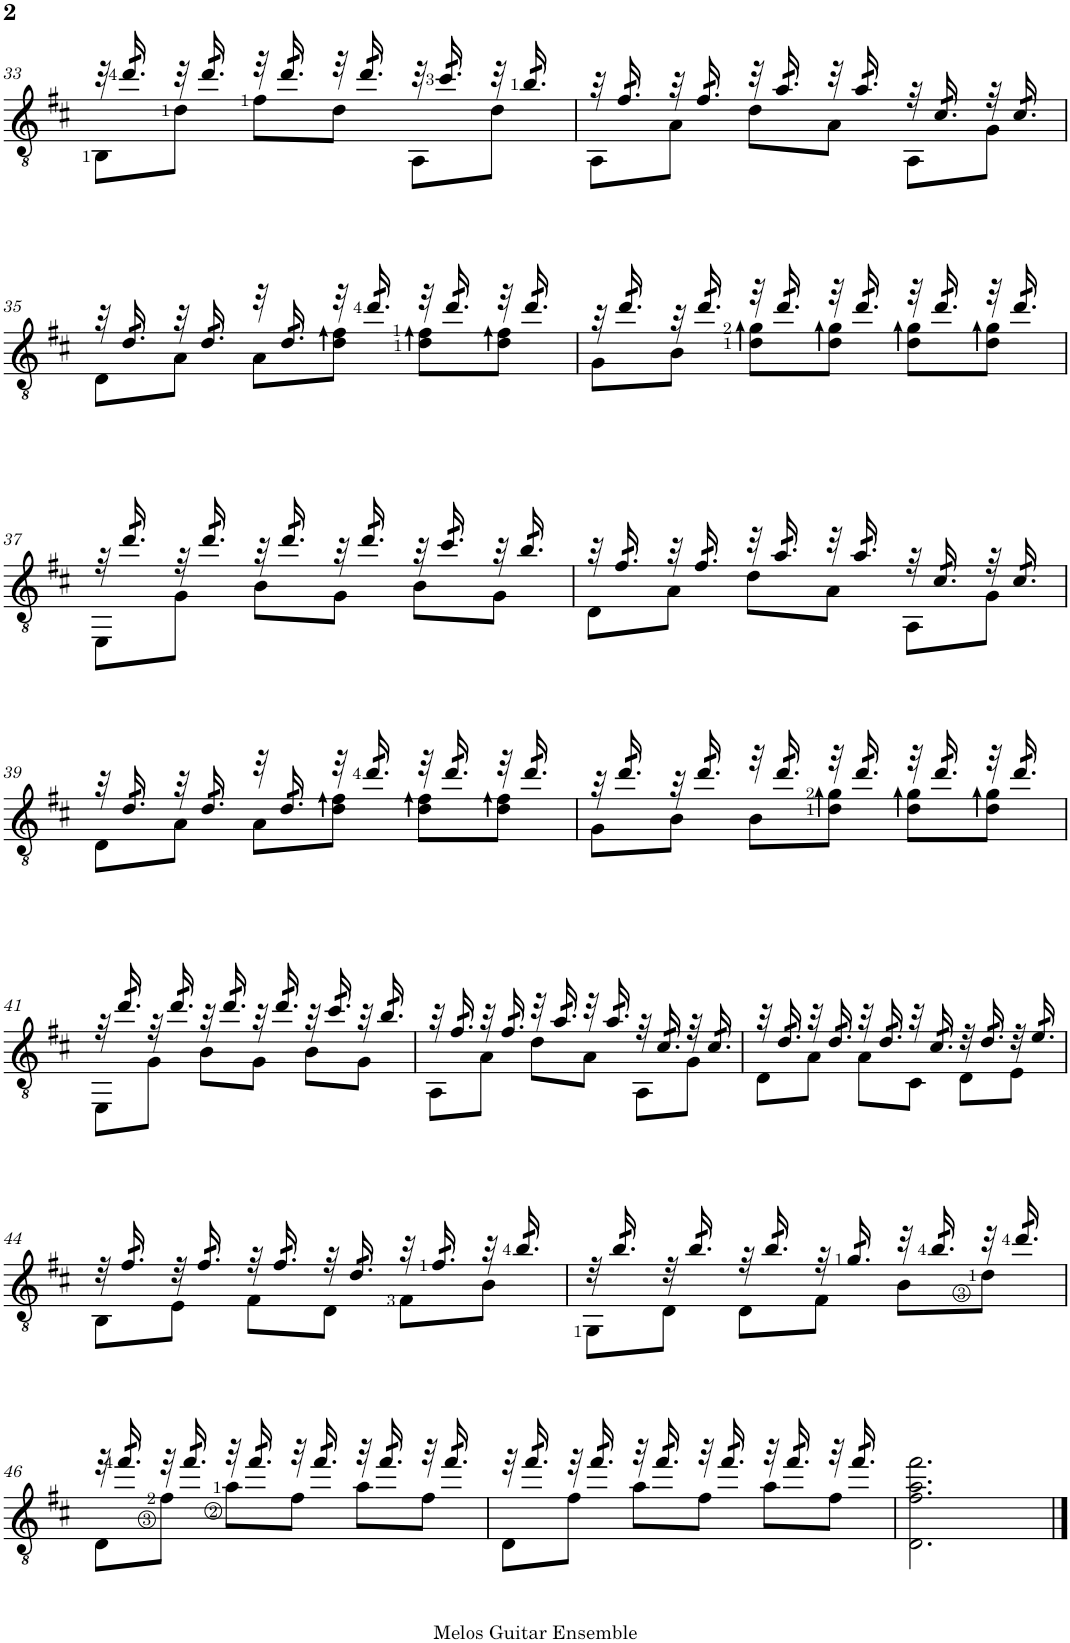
**kern
*part1
*staff1
*I"클래식 기타
!!LO:PB:g=z
*clefGv2
*k[f#c#]
*M3/4
=33
*^
32r	8BB\L
*tremolo	*
32dd/	.
32dd/	.
32dd/	.
*Xtremolo	*
32r	8d\J
*tremolo	*
32dd/	.
32dd/	.
32dd/	.
*Xtremolo	*
32r	8f#\L
*tremolo	*
32dd/	.
32dd/	.
32dd/	.
*Xtremolo	*
32r	8d\J
*tremolo	*
32dd/	.
32dd/	.
32dd/	.
*Xtremolo	*
32r	8AA\L
*tremolo	*
32cc#/	.
32cc#/	.
32cc#/	.
*Xtremolo	*
32r	8d\J
*tremolo	*
32b/	.
32b/	.
32b/	.
*Xtremolo	*
=34	=34
32r	8AA\L
*tremolo	*
32f#/	.
32f#/	.
32f#/	.
*Xtremolo	*
32r	8A\J
*tremolo	*
32f#/	.
32f#/	.
32f#/	.
*Xtremolo	*
32r	8d\L
*tremolo	*
32a/	.
32a/	.
32a/	.
*Xtremolo	*
32r	8A\J
*tremolo	*
32a/	.
32a/	.
32a/	.
*Xtremolo	*
32r	8AA\L
*tremolo	*
32c#/	.
32c#/	.
32c#/	.
*Xtremolo	*
32r	8G\J
*tremolo	*
32c#/	.
32c#/	.
32c#/	.
*Xtremolo	*
!!LO:LB:g=z	!!
=35	=35
32r	8D\L
*tremolo	*
32d/	.
32d/	.
32d/	.
*Xtremolo	*
32r	8A\J
*tremolo	*
32d/	.
32d/	.
32d/	.
*Xtremolo	*
32r	8A\L
*tremolo	*
32d/	.
32d/	.
32d/	.
*Xtremolo	*
32r	8d\:: 8f#\::J
*tremolo	*
32dd/	.
32dd/	.
32dd/	.
*Xtremolo	*
32r	8d\:: 8f#\::L
*tremolo	*
32dd/	.
32dd/	.
32dd/	.
*Xtremolo	*
32r	8d\:: 8f#\::J
*tremolo	*
32dd/	.
32dd/	.
32dd/	.
*Xtremolo	*
=36	=36
32r	8G\L
*tremolo	*
32dd/	.
32dd/	.
32dd/	.
*Xtremolo	*
32r	8B\J
*tremolo	*
32dd/	.
32dd/	.
32dd/	.
*Xtremolo	*
32r	8d\:: 8g\::L
*tremolo	*
32dd/	.
32dd/	.
32dd/	.
*Xtremolo	*
32r	8d\:: 8g\::J
*tremolo	*
32dd/	.
32dd/	.
32dd/	.
*Xtremolo	*
32r	8d\:: 8g\::L
*tremolo	*
32dd/	.
32dd/	.
32dd/	.
*Xtremolo	*
32r	8d\:: 8g\::J
*tremolo	*
32dd/	.
32dd/	.
32dd/	.
*Xtremolo	*
!!LO:LB:g=z	!!
=37	=37
32r	8EE\L
*tremolo	*
32dd/	.
32dd/	.
32dd/	.
*Xtremolo	*
32r	8G\J
*tremolo	*
32dd/	.
32dd/	.
32dd/	.
*Xtremolo	*
32r	8B\L
*tremolo	*
32dd/	.
32dd/	.
32dd/	.
*Xtremolo	*
32r	8G\J
*tremolo	*
32dd/	.
32dd/	.
32dd/	.
*Xtremolo	*
32r	8B\L
*tremolo	*
32cc#/	.
32cc#/	.
32cc#/	.
*Xtremolo	*
32r	8G\J
*tremolo	*
32b/	.
32b/	.
32b/	.
*Xtremolo	*
=38	=38
32r	8D\L
*tremolo	*
32f#/	.
32f#/	.
32f#/	.
*Xtremolo	*
32r	8A\J
*tremolo	*
32f#/	.
32f#/	.
32f#/	.
*Xtremolo	*
32r	8d\L
*tremolo	*
32a/	.
32a/	.
32a/	.
*Xtremolo	*
32r	8A\J
*tremolo	*
32a/	.
32a/	.
32a/	.
*Xtremolo	*
32r	8AA\L
*tremolo	*
32c#/	.
32c#/	.
32c#/	.
*Xtremolo	*
32r	8G\J
*tremolo	*
32c#/	.
32c#/	.
32c#/	.
*Xtremolo	*
!!LO:LB:g=z	!!
=39	=39
32r	8D\L
*tremolo	*
32d/	.
32d/	.
32d/	.
*Xtremolo	*
32r	8A\J
*tremolo	*
32d/	.
32d/	.
32d/	.
*Xtremolo	*
32r	8A\L
*tremolo	*
32d/	.
32d/	.
32d/	.
*Xtremolo	*
32r	8d\:: 8f#\::J
*tremolo	*
32dd/	.
32dd/	.
32dd/	.
*Xtremolo	*
32r	8d\:: 8f#\::L
*tremolo	*
32dd/	.
32dd/	.
32dd/	.
*Xtremolo	*
32r	8d\:: 8f#\::J
*tremolo	*
32dd/	.
32dd/	.
32dd/	.
*Xtremolo	*
=40	=40
32r	8G\L
*tremolo	*
32dd/	.
32dd/	.
32dd/	.
*Xtremolo	*
32r	8B\J
*tremolo	*
32dd/	.
32dd/	.
32dd/	.
*Xtremolo	*
32r	8B\L
*tremolo	*
32dd/	.
32dd/	.
32dd/	.
*Xtremolo	*
32r	8d\:: 8g\::J
*tremolo	*
32dd/	.
32dd/	.
32dd/	.
*Xtremolo	*
32r	8d\:: 8g\::L
*tremolo	*
32dd/	.
32dd/	.
32dd/	.
*Xtremolo	*
32r	8d\:: 8g\::J
*tremolo	*
32dd/	.
32dd/	.
32dd/	.
*Xtremolo	*
!!LO:LB:g=z	!!
=41	=41
32r	8EE\L
*tremolo	*
32dd/	.
32dd/	.
32dd/	.
*Xtremolo	*
32r	8G\J
*tremolo	*
32dd/	.
32dd/	.
32dd/	.
*Xtremolo	*
32r	8B\L
*tremolo	*
32dd/	.
32dd/	.
32dd/	.
*Xtremolo	*
32r	8G\J
*tremolo	*
32dd/	.
32dd/	.
32dd/	.
*Xtremolo	*
32r	8B\L
*tremolo	*
32cc#/	.
32cc#/	.
32cc#/	.
*Xtremolo	*
32r	8G\J
*tremolo	*
32b/	.
32b/	.
32b/	.
*Xtremolo	*
=42	=42
32r	8AA\L
*tremolo	*
32f#/	.
32f#/	.
32f#/	.
*Xtremolo	*
32r	8A\J
*tremolo	*
32f#/	.
32f#/	.
32f#/	.
*Xtremolo	*
32r	8d\L
*tremolo	*
32a/	.
32a/	.
32a/	.
*Xtremolo	*
32r	8A\J
*tremolo	*
32a/	.
32a/	.
32a/	.
*Xtremolo	*
32r	8AA\L
*tremolo	*
32c#/	.
32c#/	.
32c#/	.
*Xtremolo	*
32r	8G\J
*tremolo	*
32c#/	.
32c#/	.
32c#/	.
*Xtremolo	*
=43	=43
32r	8D\L
*tremolo	*
32d/	.
32d/	.
32d/	.
*Xtremolo	*
32r	8A\J
*tremolo	*
32d/	.
32d/	.
32d/	.
*Xtremolo	*
32r	8A\L
*tremolo	*
32d/	.
32d/	.
32d/	.
*Xtremolo	*
32r	8C#\J
*tremolo	*
32c#/	.
32c#/	.
32c#/	.
*Xtremolo	*
32r	8D\L
*tremolo	*
32d/	.
32d/	.
32d/	.
*Xtremolo	*
32r	8E\J
*tremolo	*
32e/	.
32e/	.
32e/	.
*Xtremolo	*
!!LO:LB:g=z	!!
=44	=44
32r	8BB\L
*tremolo	*
32f#/	.
32f#/	.
32f#/	.
*Xtremolo	*
32r	8E\J
*tremolo	*
32f#/	.
32f#/	.
32f#/	.
*Xtremolo	*
32r	8F#\L
*tremolo	*
32f#/	.
32f#/	.
32f#/	.
*Xtremolo	*
32r	8D\J
*tremolo	*
32d/	.
32d/	.
32d/	.
*Xtremolo	*
32r	8F#\L
*tremolo	*
32f#/	.
32f#/	.
32f#/	.
*Xtremolo	*
32r	8B\J
*tremolo	*
32b/	.
32b/	.
32b/	.
*Xtremolo	*
=45	=45
32r	8GG\L
*tremolo	*
32b/	.
32b/	.
32b/	.
*Xtremolo	*
32r	8D\J
*tremolo	*
32b/	.
32b/	.
32b/	.
*Xtremolo	*
32r	8D\L
*tremolo	*
32b/	.
32b/	.
32b/	.
*Xtremolo	*
32r	8F#\J
*tremolo	*
32g/	.
32g/	.
32g/	.
*Xtremolo	*
32r	8B\L
*tremolo	*
32b/	.
32b/	.
32b/	.
*Xtremolo	*
32r	8d\J
*tremolo	*
32dd/	.
32dd/	.
32dd/	.
*Xtremolo	*
!!LO:LB:g=z	!!
=46	=46
32r	8D\L
*tremolo	*
32ff#/	.
32ff#/	.
32ff#/	.
*Xtremolo	*
32r	8f#\J
*tremolo	*
32ff#/	.
32ff#/	.
32ff#/	.
*Xtremolo	*
32r	8a\L
*tremolo	*
32ff#/	.
32ff#/	.
32ff#/	.
*Xtremolo	*
32r	8f#\J
*tremolo	*
32ff#/	.
32ff#/	.
32ff#/	.
*Xtremolo	*
32r	8a\L
*tremolo	*
32ff#/	.
32ff#/	.
32ff#/	.
*Xtremolo	*
32r	8f#\J
*tremolo	*
32ff#/	.
32ff#/	.
32ff#/	.
*Xtremolo	*
=47	=47
32r	8D\L
*tremolo	*
32ff#/	.
32ff#/	.
32ff#/	.
*Xtremolo	*
32r	8f#\J
*tremolo	*
32ff#/	.
32ff#/	.
32ff#/	.
*Xtremolo	*
32r	8a\L
*tremolo	*
32ff#/	.
32ff#/	.
32ff#/	.
*Xtremolo	*
32r	8f#\J
*tremolo	*
32ff#/	.
32ff#/	.
32ff#/	.
*Xtremolo	*
32r	8a\L
*tremolo	*
32ff#/	.
32ff#/	.
32ff#/	.
*Xtremolo	*
32r	8f#\J
*tremolo	*
32ff#/	.
32ff#/	.
32ff#/	.
*Xtremolo	*
*v	*v
=48
2.D\ 2.f#\ 2.a\ 2.ff#\
==
*-
